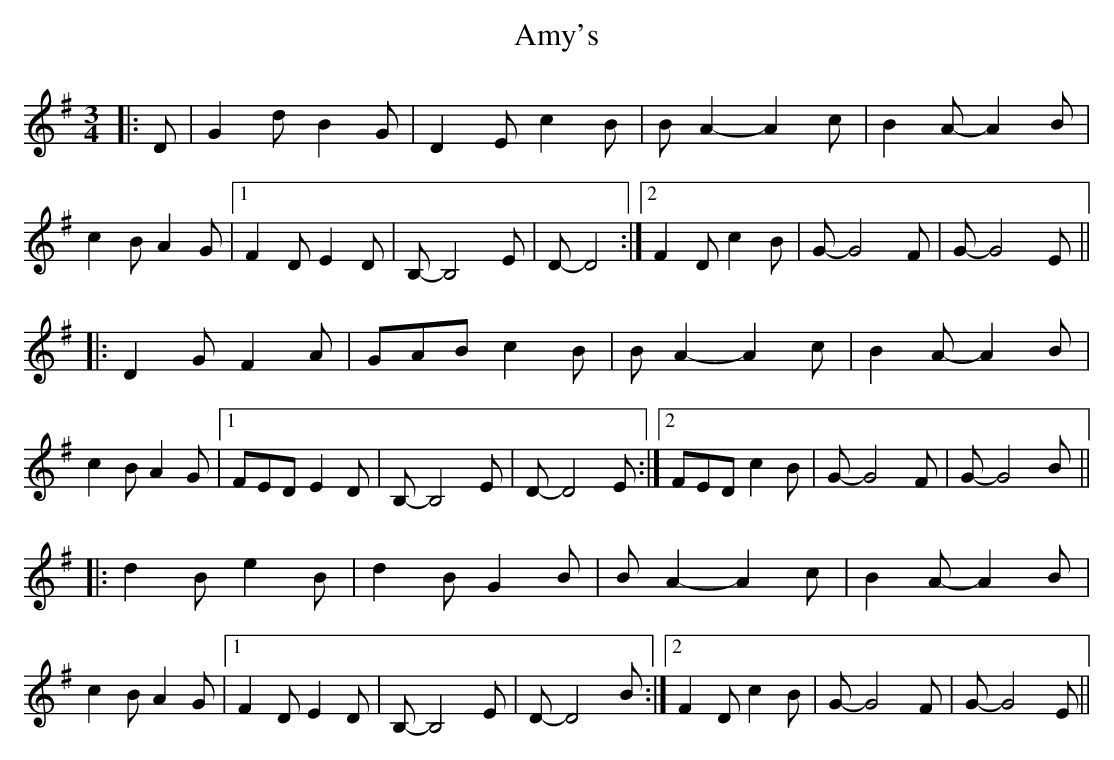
X:1
T: Amy's
M: 3/4
L: 1/8
K: Gmaj
|:D|G2d B2G|D2E c2B|BA2-A2c|B2A-A2B|
c2B A2G|1 F2D E2D|B,-B,4E|D-D4:|2 F2D c2B|G-G4F|G-G4E||
|:D2G F2A|GAB c2B|BA2-A2c|B2A-A2B|
c2B A2G|1 FED E2D|B,-B,4E|D-D4E:|2 FED c2B|G-G4F|G-G4B||
|:d2B e2B|d2B G2B|BA2-A2c|B2A-A2B|
c2B A2G|1 F2D E2D|B,-B,4E|D-D4B:|2 F2D c2B|G-G4F|G-G4E||
